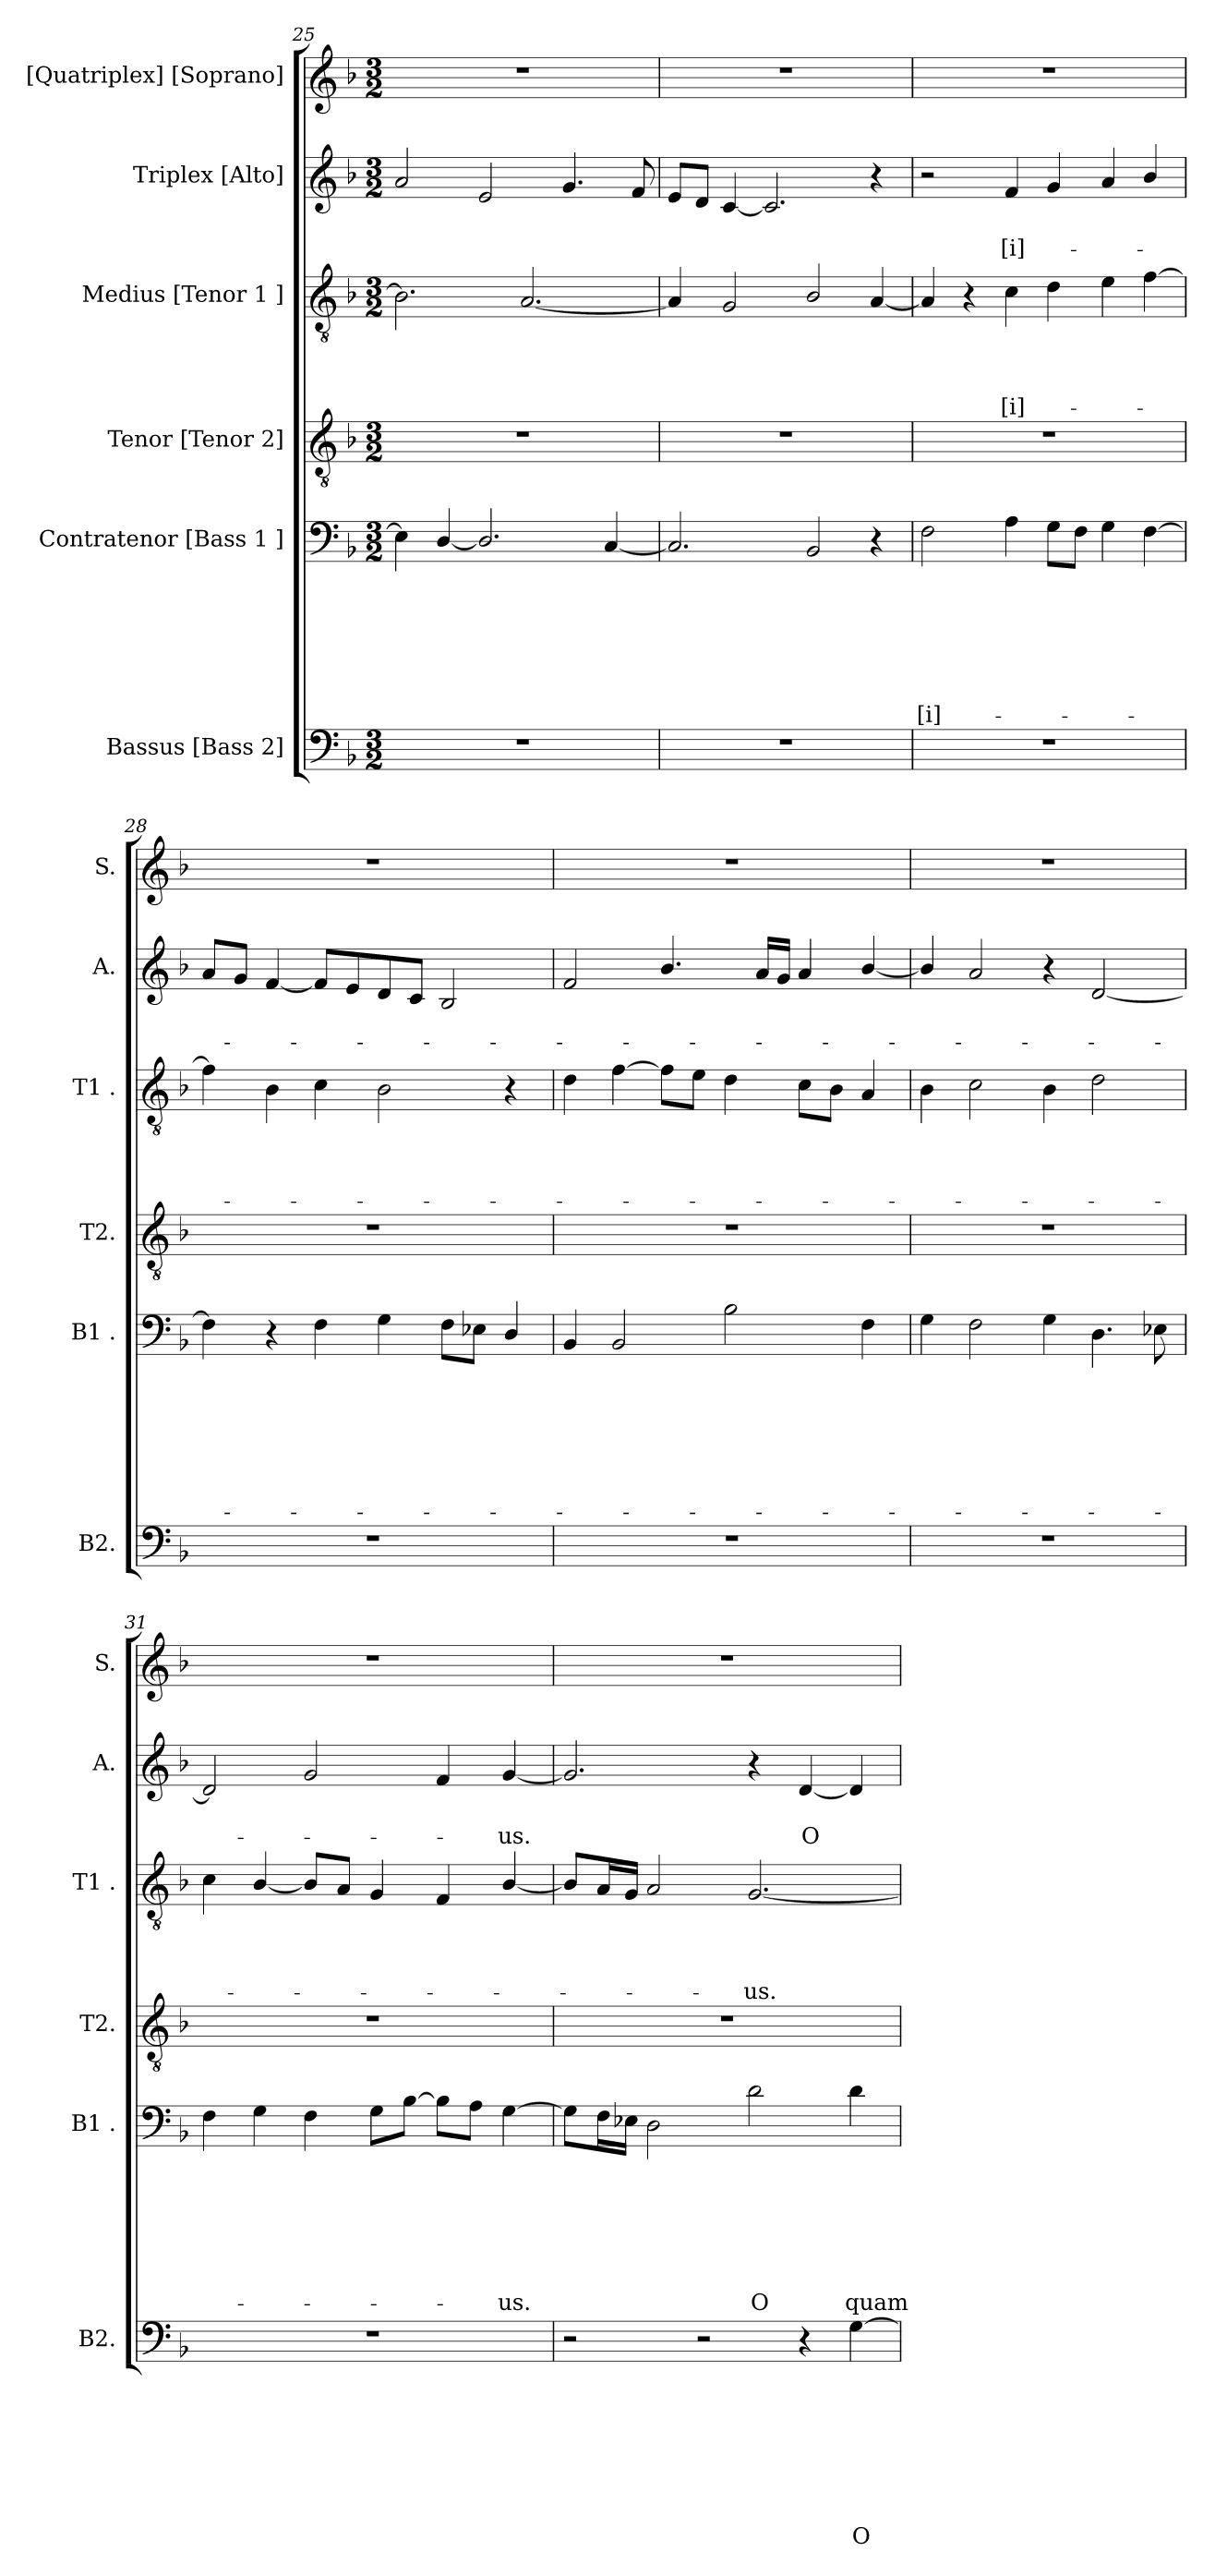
**kern	**text	**text	**text	**text	**text	**text	**text	**text	**kern	**text	**text	**text	**text	**text	**text	**text	**kern	**kern	**text	**text	**text	**text	**kern	**text	**text	**kern
*part6	*part6	*part6	*part6	*part6	*part6	*part6	*part6	*part6	*part5	*part5	*part5	*part5	*part5	*part5	*part5	*part5	*part4	*part3	*part3	*part3	*part3	*part3	*part2	*part2	*part2	*part1
*staff6	*staff6	*staff6	*staff6	*staff6	*staff6	*staff6	*staff6	*staff6	*staff5	*staff5	*staff5	*staff5	*staff5	*staff5	*staff5	*staff5	*staff4	*staff3	*staff3	*staff3	*staff3	*staff3	*staff2	*staff2	*staff2	*staff1
*I"Bassus [Bass 2]	*	*	*	*	*	*	*	*	*I"Contratenor [Bass 1 ]	*	*	*	*	*	*	*	*I"Tenor [Tenor 2]	*I"Medius [Tenor 1 ]	*	*	*	*	*I"Triplex [Alto]	*	*	*I"[Quatriplex] [Soprano]
*I'B2.	*	*	*	*	*	*	*	*	*I'B1 .	*	*	*	*	*	*	*	*I'T2.	*I'T1 .	*	*	*	*	*I'A.	*	*	*I'S.
!!LO:LB:g=z
*clefF4	*	*	*	*	*	*	*	*	*clefF4	*	*	*	*	*	*	*	*clefGv2	*clefGv2	*	*	*	*	*clefG2	*	*	*clefG2
*k[b-]	*	*	*	*	*	*	*	*	*k[b-]	*	*	*	*	*	*	*	*k[b-]	*k[b-]	*	*	*	*	*k[b-]	*	*	*k[b-]
*F:	*	*	*	*	*	*	*	*	*F:	*	*	*	*	*	*	*	*F:	*F:	*	*	*	*	*F:	*	*	*F:
*M3/2	*	*	*	*	*	*	*	*	*M3/2	*	*	*	*	*	*	*	*M3/2	*M3/2	*	*	*	*	*M3/2	*	*	*M3/2
=25	=25	=25	=25	=25	=25	=25	=25	=25	=25	=25	=25	=25	=25	=25	=25	=25	=25	=25	=25	=25	=25	=25	=25	=25	=25	=25
1.r	.	.	.	.	.	.	.	.	4E-\]	.	.	.	.	.	.	.	1.r	2.B-\]	.	.	.	.	2a/	.	.	1.r
.	.	.	.	.	.	.	.	.	[<4D/	.	.	.	.	.	.	.	.	.	.	.	.	.	.	.	.	.
.	.	.	.	.	.	.	.	.	2.D/]	.	.	.	.	.	.	.	.	.	.	.	.	.	2e/	.	.	.
.	.	.	.	.	.	.	.	.	.	.	.	.	.	.	.	.	.	[2.A	.	.	.	.	.	.	.	.
.	.	.	.	.	.	.	.	.	.	.	.	.	.	.	.	.	.	.	.	.	.	.	4.g/	.	.	.
.	.	.	.	.	.	.	.	.	[4C	.	.	.	.	.	.	.	.	.	.	.	.	.	.	.	.	.
.	.	.	.	.	.	.	.	.	.	.	.	.	.	.	.	.	.	.	.	.	.	.	8f/	.	.	.
=26	=26	=26	=26	=26	=26	=26	=26	=26	=26	=26	=26	=26	=26	=26	=26	=26	=26	=26	=26	=26	=26	=26	=26	=26	=26	=26
1.r	.	.	.	.	.	.	.	.	2.C/]	.	.	.	.	.	.	.	1.r	4A/]	.	.	.	.	8e/L	.	.	1.r
.	.	.	.	.	.	.	.	.	.	.	.	.	.	.	.	.	.	.	.	.	.	.	8d/J	.	.	.
.	.	.	.	.	.	.	.	.	.	.	.	.	.	.	.	.	.	2G/	.	.	.	.	[4c	.	.	.
.	.	.	.	.	.	.	.	.	.	.	.	.	.	.	.	.	.	.	.	.	.	.	2.c/]	.	.	.
.	.	.	.	.	.	.	.	.	2BB-/	.	.	.	.	.	.	.	.	2B-/	.	.	.	.	.	.	.	.
.	.	.	.	.	.	.	.	.	4r	.	.	.	.	.	.	.	.	[4A/	.	.	.	.	4r	.	.	.
=27	=27	=27	=27	=27	=27	=27	=27	=27	=27	=27	=27	=27	=27	=27	=27	=27	=27	=27	=27	=27	=27	=27	=27	=27	=27	=27
!	!	!	!	!	!	!	!	!	!	!	!	!	!	!	!	!LO:LY:b	!	!	!	!	!	!	!	!	!	!
1.r	.	.	.	.	.	.	.	.	2F\	.	.	.	.	.	.	-[i]-	1.r	4A/]	.	.	.	.	2r	.	.	1.r
.	.	.	.	.	.	.	.	.	.	.	.	.	.	.	.	.	.	4r	.	.	.	.	.	.	.	.
!	!	!	!	!	!	!	!	!	!	!	!	!	!	!	!	!	!	!	!	!	!	!LO:LY:b	!	!	!LO:LY:b	!
.	.	.	.	.	.	.	.	.	4A\	.	.	.	.	.	.	.	.	4c\	.	.	.	-[i]-	4f/	.	-[i]-	.
.	.	.	.	.	.	.	.	.	8G\L	.	.	.	.	.	.	.	.	4d\	.	.	.	.	4g/	.	.	.
.	.	.	.	.	.	.	.	.	8F\J	.	.	.	.	.	.	.	.	.	.	.	.	.	.	.	.	.
.	.	.	.	.	.	.	.	.	4G\	.	.	.	.	.	.	.	.	4e\	.	.	.	.	4a/	.	.	.
.	.	.	.	.	.	.	.	.	[4F\	.	.	.	.	.	.	.	.	[4f\	.	.	.	.	4b-/	.	.	.
=28	=28	=28	=28	=28	=28	=28	=28	=28	=28	=28	=28	=28	=28	=28	=28	=28	=28	=28	=28	=28	=28	=28	=28	=28	=28	=28
1.r	.	.	.	.	.	.	.	.	4F\]	.	.	.	.	.	.	.	1.r	4f\]	.	.	.	.	8a/L	.	.	1.r
.	.	.	.	.	.	.	.	.	.	.	.	.	.	.	.	.	.	.	.	.	.	.	8g/J	.	.	.
.	.	.	.	.	.	.	.	.	4r	.	.	.	.	.	.	.	.	4B-\	.	.	.	.	[4f/	.	.	.
.	.	.	.	.	.	.	.	.	4F\	.	.	.	.	.	.	.	.	4c\	.	.	.	.	8f/L]	.	.	.
.	.	.	.	.	.	.	.	.	.	.	.	.	.	.	.	.	.	.	.	.	.	.	8e/	.	.	.
.	.	.	.	.	.	.	.	.	4G\	.	.	.	.	.	.	.	.	2B-\	.	.	.	.	8d/	.	.	.
.	.	.	.	.	.	.	.	.	.	.	.	.	.	.	.	.	.	.	.	.	.	.	8c/J	.	.	.
.	.	.	.	.	.	.	.	.	8F\L	.	.	.	.	.	.	.	.	.	.	.	.	.	2B-/	.	.	.
.	.	.	.	.	.	.	.	.	8E-X\J	.	.	.	.	.	.	.	.	.	.	.	.	.	.	.	.	.
.	.	.	.	.	.	.	.	.	4D/	.	.	.	.	.	.	.	.	4r	.	.	.	.	.	.	.	.
=29	=29	=29	=29	=29	=29	=29	=29	=29	=29	=29	=29	=29	=29	=29	=29	=29	=29	=29	=29	=29	=29	=29	=29	=29	=29	=29
1.r	.	.	.	.	.	.	.	.	4BB-/	.	.	.	.	.	.	.	1.r	4d\	.	.	.	.	2f/	.	.	1.r
.	.	.	.	.	.	.	.	.	2BB-/	.	.	.	.	.	.	.	.	[4f\	.	.	.	.	.	.	.	.
.	.	.	.	.	.	.	.	.	.	.	.	.	.	.	.	.	.	8f\L]	.	.	.	.	4.b-/	.	.	.
.	.	.	.	.	.	.	.	.	.	.	.	.	.	.	.	.	.	8e\J	.	.	.	.	.	.	.	.
.	.	.	.	.	.	.	.	.	2B-\	.	.	.	.	.	.	.	.	4d\	.	.	.	.	.	.	.	.
.	.	.	.	.	.	.	.	.	.	.	.	.	.	.	.	.	.	.	.	.	.	.	16a/LL	.	.	.
.	.	.	.	.	.	.	.	.	.	.	.	.	.	.	.	.	.	.	.	.	.	.	16g/JJ	.	.	.
.	.	.	.	.	.	.	.	.	.	.	.	.	.	.	.	.	.	8c\L	.	.	.	.	4a/	.	.	.
.	.	.	.	.	.	.	.	.	.	.	.	.	.	.	.	.	.	8B-\J	.	.	.	.	.	.	.	.
.	.	.	.	.	.	.	.	.	4F\	.	.	.	.	.	.	.	.	4A/	.	.	.	.	[4b-/	.	.	.
!!LO:PB:g=z
=30	=30	=30	=30	=30	=30	=30	=30	=30	=30	=30	=30	=30	=30	=30	=30	=30	=30	=30	=30	=30	=30	=30	=30	=30	=30	=30
1.r	.	.	.	.	.	.	.	.	4G\	.	.	.	.	.	.	.	1.r	4B-\	.	.	.	.	4b-/]	.	.	1.r
.	.	.	.	.	.	.	.	.	2F\	.	.	.	.	.	.	.	.	2c\	.	.	.	.	2a/	.	.	.
.	.	.	.	.	.	.	.	.	4G\	.	.	.	.	.	.	.	.	4B-\	.	.	.	.	4r	.	.	.
.	.	.	.	.	.	.	.	.	4.D\	.	.	.	.	.	.	.	.	2d\	.	.	.	.	[<2d/	.	.	.
.	.	.	.	.	.	.	.	.	8E-X\	.	.	.	.	.	.	.	.	.	.	.	.	.	.	.	.	.
=31	=31	=31	=31	=31	=31	=31	=31	=31	=31	=31	=31	=31	=31	=31	=31	=31	=31	=31	=31	=31	=31	=31	=31	=31	=31	=31
1.r	.	.	.	.	.	.	.	.	4F\	.	.	.	.	.	.	.	1.r	4c\	.	.	.	.	2d/]	.	.	1.r
.	.	.	.	.	.	.	.	.	4G\	.	.	.	.	.	.	.	.	[4B-/	.	.	.	.	.	.	.	.
.	.	.	.	.	.	.	.	.	4F\	.	.	.	.	.	.	.	.	8B-/L]	.	.	.	.	2g/	.	.	.
.	.	.	.	.	.	.	.	.	.	.	.	.	.	.	.	.	.	8A/J	.	.	.	.	.	.	.	.
.	.	.	.	.	.	.	.	.	8G\L	.	.	.	.	.	.	.	.	4G/	.	.	.	.	.	.	.	.
.	.	.	.	.	.	.	.	.	[8B-\J	.	.	.	.	.	.	.	.	.	.	.	.	.	.	.	.	.
.	.	.	.	.	.	.	.	.	8B-\L]	.	.	.	.	.	.	.	.	4F/	.	.	.	.	4f/	.	.	.
.	.	.	.	.	.	.	.	.	8A\J	.	.	.	.	.	.	.	.	.	.	.	.	.	.	.	.	.
!	!	!	!	!	!	!	!	!	!	!	!	!	!	!	!	!LO:LY:b	!	!	!	!	!	!	!	!	!LO:LY:b	!
.	.	.	.	.	.	.	.	.	[4G\	.	.	.	.	.	.	-us.	.	[4B-/	.	.	.	.	[4g	.	-us.	.
=32	=32	=32	=32	=32	=32	=32	=32	=32	=32	=32	=32	=32	=32	=32	=32	=32	=32	=32	=32	=32	=32	=32	=32	=32	=32	=32
2r	.	.	.	.	.	.	.	.	8G\L]	.	.	.	.	.	.	.	1.r	8B-/L]	.	.	.	.	2.g/]	.	.	1.r
.	.	.	.	.	.	.	.	.	16F\L	.	.	.	.	.	.	.	.	16A/L	.	.	.	.	.	.	.	.
.	.	.	.	.	.	.	.	.	16E-X\JJ	.	.	.	.	.	.	.	.	16G/JJ	.	.	.	.	.	.	.	.
.	.	.	.	.	.	.	.	.	2D\	.	.	.	.	.	.	.	.	2A/	.	.	.	.	.	.	.	.
2r	.	.	.	.	.	.	.	.	.	.	.	.	.	.	.	.	.	.	.	.	.	.	.	.	.	.
!	!	!	!	!	!	!	!	!	!	!	!	!	!	!	!	!LO:LY:b	!	!	!	!	!	!LO:LY:b	!	!	!	!
.	.	.	.	.	.	.	.	.	2d\	.	.	.	.	.	.	O	.	[2.G	.	.	.	-us.	4r	.	.	.
!	!	!	!	!	!	!	!	!	!	!	!	!	!	!	!	!	!	!	!	!	!	!	!	!	!LO:LY:b	!
4r	.	.	.	.	.	.	.	.	.	.	.	.	.	.	.	.	.	.	.	.	.	.	[<4d/	.	O	.
!	!	!	!	!	!	!	!	!LO:LY:b	!	!	!	!	!	!	!	!LO:LY:b	!	!	!	!	!	!	!	!	!	!
[4G\	.	.	.	.	.	.	.	O	4d\	.	.	.	.	.	.	quam	.	.	.	.	.	.	4d/]	.	.	.
=	=	=	=	=	=	=	=	=	=	=	=	=	=	=	=	=	=	=	=	=	=	=	=	=	=	=
*-	*-	*-	*-	*-	*-	*-	*-	*-	*-	*-	*-	*-	*-	*-	*-	*-	*-	*-	*-	*-	*-	*-	*-	*-	*-	*-
